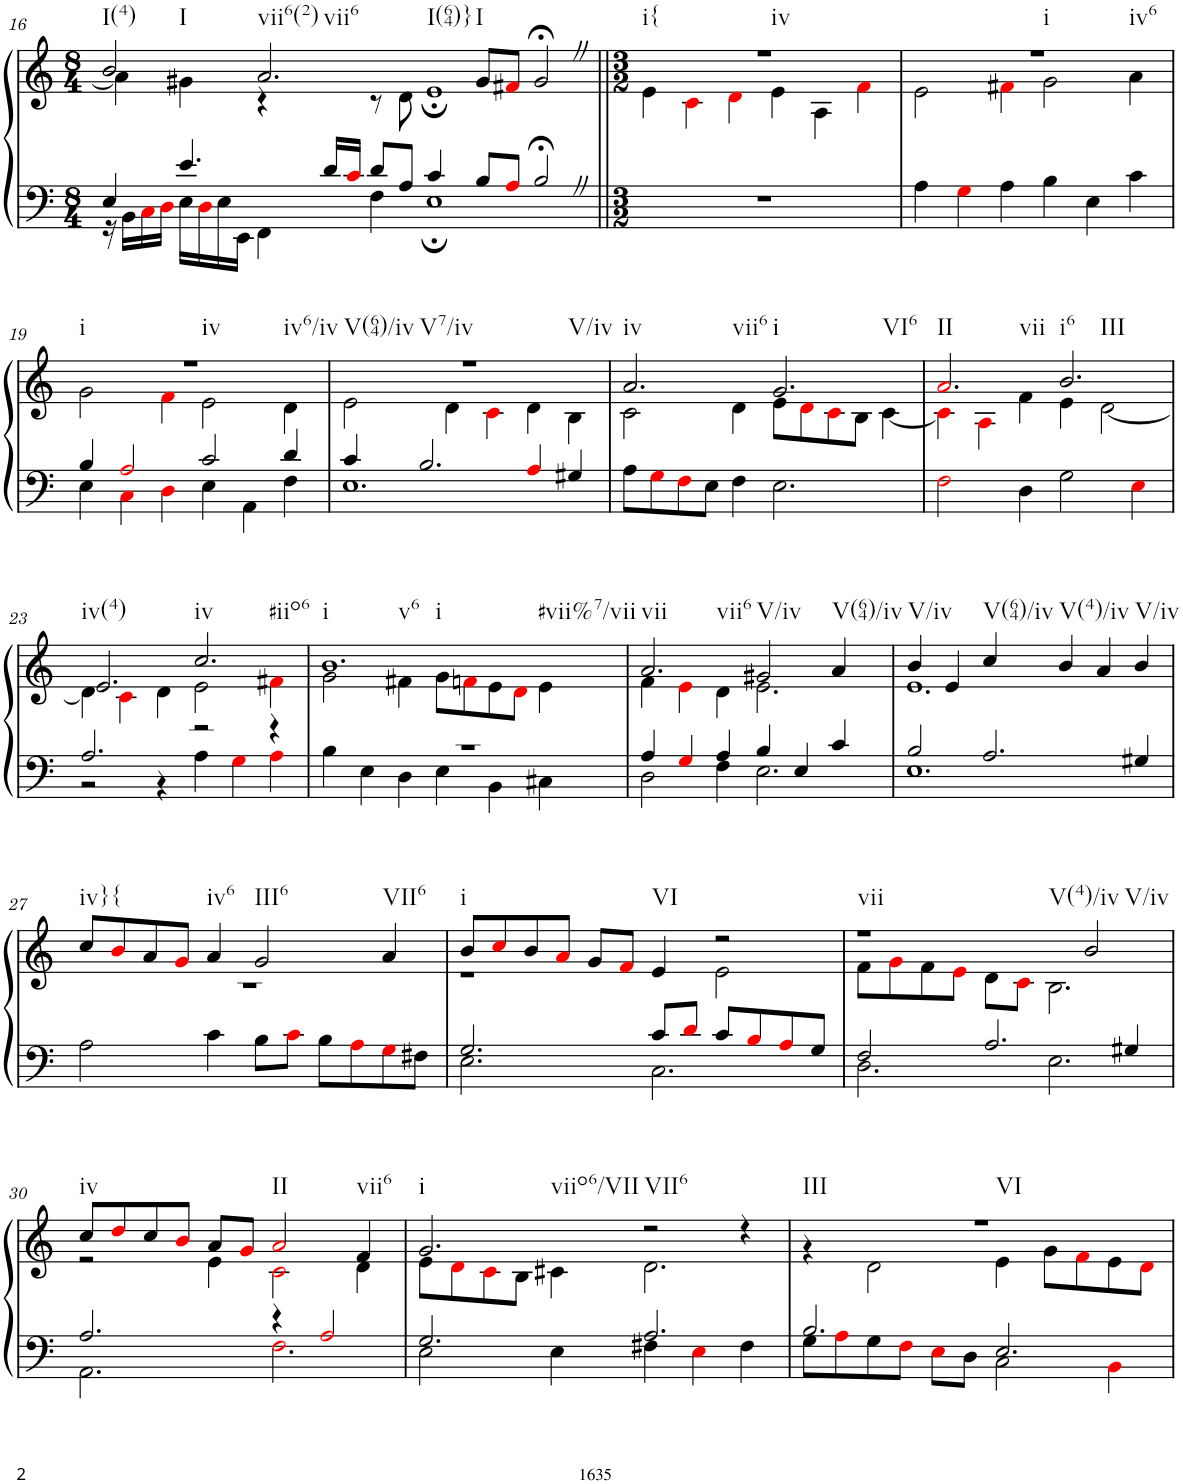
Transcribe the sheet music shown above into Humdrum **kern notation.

**kern	**kern
*part1	*part1
*staff2	*staff1
*I"Organ	*
*I'Org.	*
!!LO:PB:g=z
*clefF4	*clefG2
*k[]	*k[]
*M8/4	*M8/4
=16	=16
*^	*^
!	!	!LO:TX:b:t=I(4)	!
!	!	!LO:TX:b:t=I	!
4E/	16r	2b/	4a\]
.	16BB\LL	.	.
.	16Ci\	.	.
.	16Di\JJ	.	.
4.e/	16E\LL	.	4g#X\
.	16Di\	.	.
.	16E\	.	.
.	16EE\JJ	.	.
!	!	!LO:TX:b:t=vii6(2)	!
!	!	!LO:TX:b:t=vii6	!
!	!	!LO:TX:b:t=I(64)}	!
.	4FF\	2.a/	4r
16d/LL	.	.	.
16ci/JJ	.	.	.
8d/L	4F\	.	8r
8A/J	.	.	8d\
4c/	1E;	.	1e;
!	!	!LO:TX:b:t=I	!
8B/L	.	8g#/L	.
8Ai/J	.	8f#Xi/J	.
2B;<Z/	.	2g#;<Z/	.
*v	*v	*	*
=17||	=17||	=17||
*M3/2	*M3/2	*
!	!LO:TX:b:t=i{	!
!	!LO:TX:b:t=iv	!
1.r	1.r	4e\
.	.	4ci\
.	.	4di\
.	.	4e\
.	.	4A\
.	.	4fi\
=18	=18	=18
!	!LO:TX:b:t=i	!
!	!LO:TX:b:t=iv6	!
4A\	1.r	2e\
4Gi\	.	.
4A\	.	4f#Xi\
4B\	.	2g\
4E\	.	.
4c\	.	4a\
!!LO:LB:g=z	!!
=19	=19	=19
*^	*	*
!	!	!LO:TX:b:t=i	!
!	!	!LO:TX:b:t=iv	!
!	!	!LO:TX:b:t=iv6/iv	!
4B/	4E\	1.r	2g\
2Ai/	4Ci\	.	.
.	4Di\	.	4fi\
2c/	4E\	.	2e\
.	4AA\	.	.
4d/	4F\	.	4d\
=20	=20	=20	=20
!	!	!LO:TX:b:t=V(64)/iv	!
!	!	!LO:TX:b:t=V7/iv	!
!	!	!LO:TX:b:t=V/iv	!
4c/	1.E	1.r	2e\
2.B/	.	.	.
.	.	.	4d\
.	.	.	4ci\
4Ai/	.	.	4d\
4G#X/	.	.	4B\
*v	*v	*	*
=21	=21	=21
!	!LO:TX:b:t=iv	!
!	!LO:TX:b:t=vii6	!
8A\L	2.a/	2c\
8Gi\	.	.
8Fi\	.	.
8E\J	.	.
4F\	.	4d\
!	!LO:TX:b:t=i	!
!	!LO:TX:b:t=VI6	!
2.E\	2.g/	8e\L
.	.	8di\
.	.	8ci\
.	.	8B\J
.	.	[4c\
=22	=22	=22
!	!LO:TX:b:t=II	!
!	!LO:TX:b:t=vii	!
2Fi\	2.ai/	4ci\]
.	.	4Ai\
4D\	.	4f\
!	!LO:TX:b:t=i6	!
!	!LO:TX:b:t=III	!
2G\	2.b/	4e\
.	.	[2d\
4Ei\	.	.
!!LO:LB:g=z	!!
=23	=23	=23
*^	*	*
!	!	!LO:TX:b:t=iv(4)	!
2.A/	2r	2.e/	4d\]
.	.	.	4ci\
.	4r	.	4d\
!	!	!LO:TX:b:t=iv	!
!	!	!LO:TX:b:t=#iio6	!
2r	4A\	2.cc/	2e\
.	4Gi\	.	.
4r	4Ai\	.	4f#Xi\
=24	=24	=24	=24
!	!	!LO:TX:b:t=i	!
!	!	!LO:TX:b:t=v6	!
!	!	!LO:TX:b:t=i	!
!	!	!LO:TX:b:t=#vii%7/vii	!
1.r	4B\	1.b	2g\
.	4E\	.	.
.	4D\	.	4f#X\
.	4E\	.	8g\L
.	.	.	8fni\
.	4BB\	.	8e\
.	.	.	8di\J
.	4C#X\	.	4e\
=25	=25	=25	=25
!	!	!LO:TX:b:t=vii	!
!	!	!LO:TX:b:t=vii6	!
4A/	2D\	2.a/	4f\
4Gi/	.	.	4ei\
4A/	4F\	.	4d\
!	!	!LO:TX:b:t=V/iv	!
4B/	2.E\	2g#X/	2.e\
4E/	.	.	.
!	!	!LO:TX:b:t=V(64)/iv	!
4c/	.	4a/	.
=26	=26	=26	=26
!	!	!LO:TX:b:t=V/iv	!
2B/	1.E	4b/	1.e
.	.	4e/	.
!	!	!LO:TX:b:t=V(64)/iv	!
2.A/	.	4cc/	.
!	!	!LO:TX:b:t=V(4)/iv	!
.	.	4b/	.
.	.	4a/	.
!	!	!LO:TX:b:t=V/iv	!
4G#X/	.	4b/	.
*v	*v	*	*
!!LO:LB:g=z	!!
=27	=27	=27
!	!LO:TX:b:t=iv}{	!
2A\	8cc/L	1.r
.	8bi/	.
.	8a/	.
.	8gi/J	.
!	!LO:TX:b:t=iv6	!
4c\	4a/	.
!	!LO:TX:b:t=III6	!
8B\L	2g/	.
8ci\J	.	.
8B\L	.	.
8Ai\	.	.
!	!LO:TX:b:t=VII6	!
8Gi\	4a/	.
8F#X\J	.	.
=28	=28	=28
*^	*	*
!	!	!LO:TX:b:t=i	!
2.G/	2.E\	8b/L	1r
.	.	8cci/	.
.	.	8b/	.
.	.	8ai/J	.
.	.	8g/L	.
.	.	8fi/J	.
!	!	!LO:TX:b:t=VI	!
8c/L	2.C\	4e/	.
8di/J	.	.	.
8c/L	.	2r	2e\
8Bi/	.	.	.
8Ai/	.	.	.
8G/J	.	.	.
=29	=29	=29	=29
!	!	!LO:TX:b:t=vii	!
!	!	!LO:TX:b:t=V(4)/iv	!
2F/	2.D\	1r	8f\L
.	.	.	8gi\
.	.	.	8f\
.	.	.	8ei\J
2.A/	.	.	8d\L
.	.	.	8ci\J
.	2.E\	.	2.B\
!	!	!LO:TX:b:t=V/iv	!
.	.	2b/	.
4G#X/	.	.	.
!!LO:LB:g=z	!!
=30	=30	=30	=30
!	!	!LO:TX:b:t=iv	!
2.A/	2.AA\	8cc/L	2r
.	.	8ddi/	.
.	.	8cc/	.
.	.	8bi/J	.
.	.	8a/L	4e\
.	.	8gi/J	.
!	!	!LO:TX:b:t=II	!
4r	2.Fi\	2ai/	2ci\
2Ai/	.	.	.
!	!	!LO:TX:b:t=vii6	!
.	.	4f/	4d\
=31	=31	=31	=31
!	!	!LO:TX:b:t=i	!
!	!	!LO:TX:b:t=viio6/VII	!
2.G/	2E\	2.g/	8e\L
.	.	.	8di\
.	.	.	8ci\
.	.	.	8B\J
.	4E\	.	4c#X\
!	!	!LO:TX:b:t=VII6	!
2.A/	4F#X\	2r	2.d\
.	4Ei\	.	.
.	4F#\	4r	.
=32	=32	=32	=32
!	!	!LO:TX:b:t=III	!
!	!	!LO:TX:b:t=VI	!
2.B/	8G\L	1.r	4r
.	8Ai\	.	.
.	8G\	.	2d\
.	8Fi\J	.	.
.	8Ei\L	.	.
.	8D\J	.	.
2.E/	2C\	.	4e\
.	.	.	8g\L
.	.	.	8fi\
.	4BBi\	.	8e\
.	.	.	8di\J
*v	*v	*	*
*	*v	*v
=	=
*-	*-
